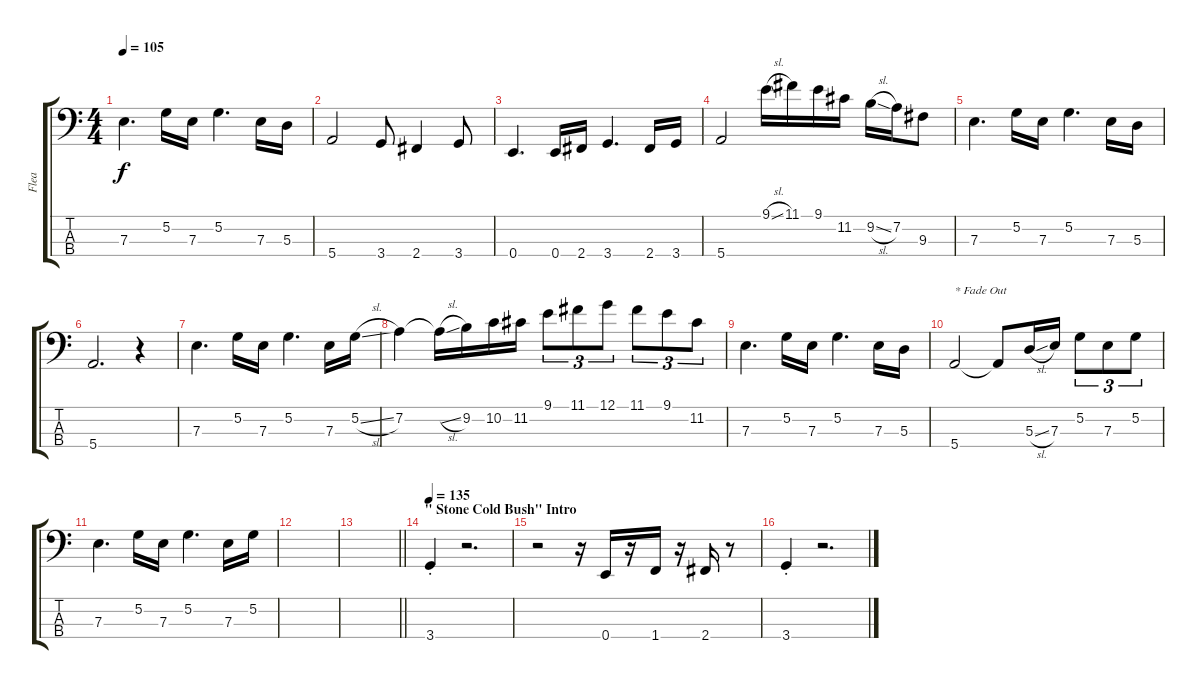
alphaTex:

\track ("Flea " "Flea ") {instrument electricbassfinger}
\staff {score tabs}
\tuning (G2 D2 A1 E1) {hide}
\ts (4 4)
\tempo 105
\clef f4
\ks c
7.3.4{d dy f} 5.2.16 7.3.16 5.2.4{d} 7.3.16 5.3.16 |
5.4.2 3.4.8 2.4.4 3.4.8 |
0.4.4{d} 0.4.16 2.4.16 3.4.4{d} 2.4.16 3.4.16 |
5.4.2 9.1{sl}.16 11.1.16 9.1.16 11.2.16 9.2{sl}.16 7.2.16 9.3.8 |
7.3.4{d} 5.2.16 7.3.16 5.2.4{d} 7.3.16 5.3.16 |
5.4.2{d} r.4 |
7.3.4{d} 5.2.16 7.3.16 5.2.4{d} 7.3.16 5.2{sl}.16 |
7.2.4 7.2{sl t}.16 9.2.16 10.2.16 11.2.16 9.1.8{tu (3 2)} 11.1.8{tu (3 2)} 12.1.8{tu (3 2)} 11.1.8{tu (3 2)} 9.1.8{tu (3 2)} 11.2.8{tu (3 2)} |
7.3.4{d} 5.2.16 7.3.16 5.2.4{d} 7.3.16 5.3.16 |
5.4.2{txt "* Fade Out"} 5.4{t}.8 5.3{sl}.16 7.3.16 5.2.8{tu (3 2)} 7.3.8{tu (3 2)} 5.2.8{tu (3 2)} |
7.3.4{d} 5.2.16 7.3.16 5.2.4{d} 7.3.16 5.2.16 |
|
\barLineRight lightlight
|
\section ("" "\" Stone Cold Bush\" Intro")
\tempo 135
3.4{st}.4 r.2{d} |
r.2 r.16 0.4.16 r.16 1.4.16 r.16 2.4.16 r.8 |
3.4{st}.4 r.2{d}
